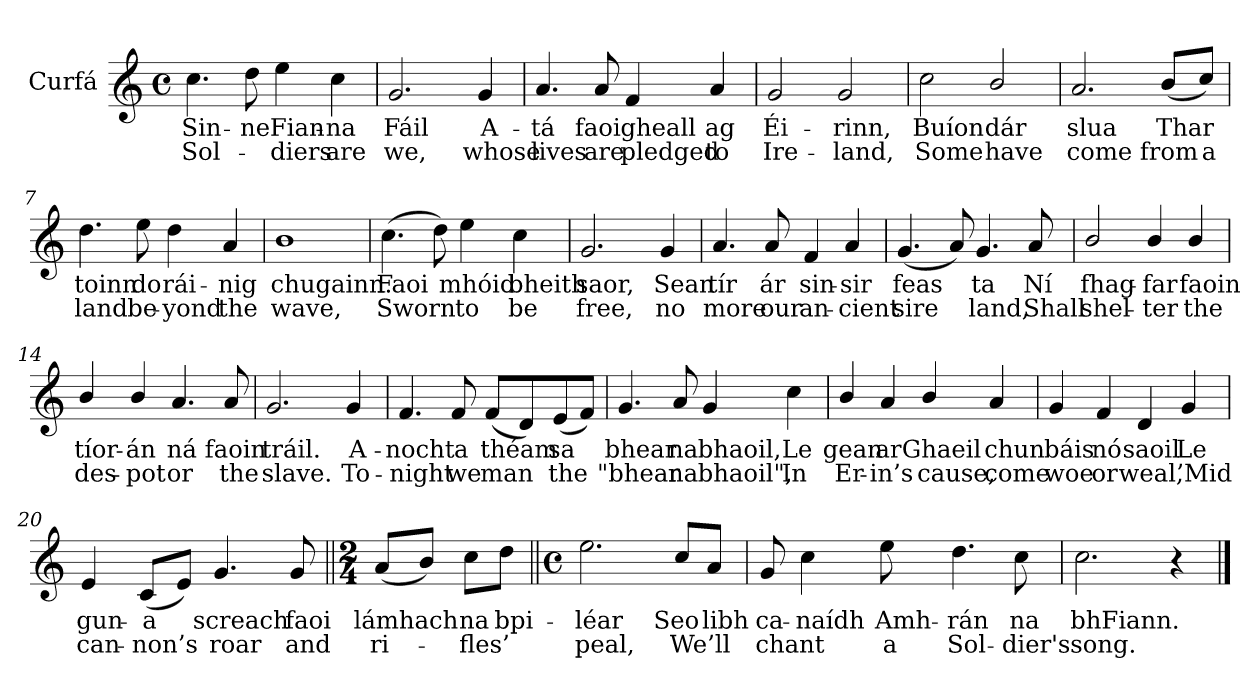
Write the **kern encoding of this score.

**kern	**text	**text
*part1	*part1	*part1
*staff1	*staff1	*staff1
*I"Curfá	*	*
*clefG2	*	*
*ITrd1c2	*	*
*k[b-e-]	*	*
*B-:	*	*
*M4/4	*	*
*met(c)	*	*
=1	=1	=1
4.b-\	Sin-	Sol-
8cc\	-ne	.
4dd\	Fian-	-diers
4b-\	-na	are
=2	=2	=2
2.f/	Fáil	we,
4f/	A-	whose
=3	=3	=3
4.g/	-tá	lives
8g/	faoi	are
4e-/	gheall	pledged
4g/	ag	to
!!LO:LB:g=z
=4	=4	=4
2f/	Éi-	Ire-
2f/	-rinn,	-land,
=5	=5	=5
2b-\	Buíon	Some
2a/	dár	have
=6	=6	=6
2.g/	slua	come
(8a/L	Thar	from
8b-/J)	.	a
!!LO:LB:g=z
=7	=7	=7
4.cc\	toinn	land
8dd\	do	be-
4cc\	rái-	-yond
4g/	-nig	the
=8	=8	=8
1a	chugainn.	wave,
=9	=9	=9
(4.b-\	Faoi	Sworn
8cc\)	.	.
4dd\	mhóid	to
4b-\	bheith	be
!!LO:LB:g=z
=10	=10	=10
2.f/	saor,	free,
4f/	Sean	no
=11	=11	=11
4.g/	tír	more
8g/	ár	our
4e-/	sin-	an-
4g/	-sir	-cient
=12	=12	=12
(4.f/	-feas	-sire
8g/)	.	.
4.f/	ta	land,
8g/	Ní	Shall
!!LO:LB:g=z
=13	=13	=13
2a/	fhag-	shel-
4a/	-far	-ter
4a/	faoin	the
=14	=14	=14
4a/	tíor-	des-
4a/	-án	-pot
4.g/	ná	or
8g/	faoin	the
=15	=15	=15
2.f/	tráil.	slave.
4f/	A-	To-
!!LO:LB:g=z
=16	=16	=16
4.e-/	-nocht	-night
8e-/	a	we
(8e-/L	théam	man
8c/)	.	.
(8d/	sa	the
8e-/J)	.	.
=17	=17	=17
4.f/	bhear	"bhear
8g/	-na	-na
4f/	bhaoil,	bhaoil",
4b-\	Le	In
=18	=18	=18
4a/	gean	Er-
4g/	ar	-in’s
4a/	Ghaeil	cause,
4g/	chun	come
!!LO:LB:g=z
=19	=19	=19
4f/	báis	woe
4e-/	nó	or
4c/	saoil	weal,
4f/	Le	’Mid
=20	=20	=20
4d/	gun-	can-
(8B-/L	-a	-non’s
8d/J)	.	.
4.f/	screach	roar
8f/	faoi	and
=21||	=21||	=21||
*M2/4	*	*
(8g/L	lámhach	ri-
8a/J)	.	.
8b-\L	na	-fles’
8cc\J	bpi-	.
!!LO:PB:g=z
=22||	=22||	=22||
*M4/4	*	*
*met(c)	*	*
2.dd\	-léar	peal,
8b-/L	Seo	We’ll
8g/J	libh	.
=23	=23	=23
8f/	ca-	chant
4b-\	-naídh	.
8dd\	Amh-	a
4.cc\	-rán	Sol-
8b-\	na	-dier's
=24	=24	=24
2.b-\	bhFiann.	song.
4r	.	.
==	==	==
*-	*-	*-
